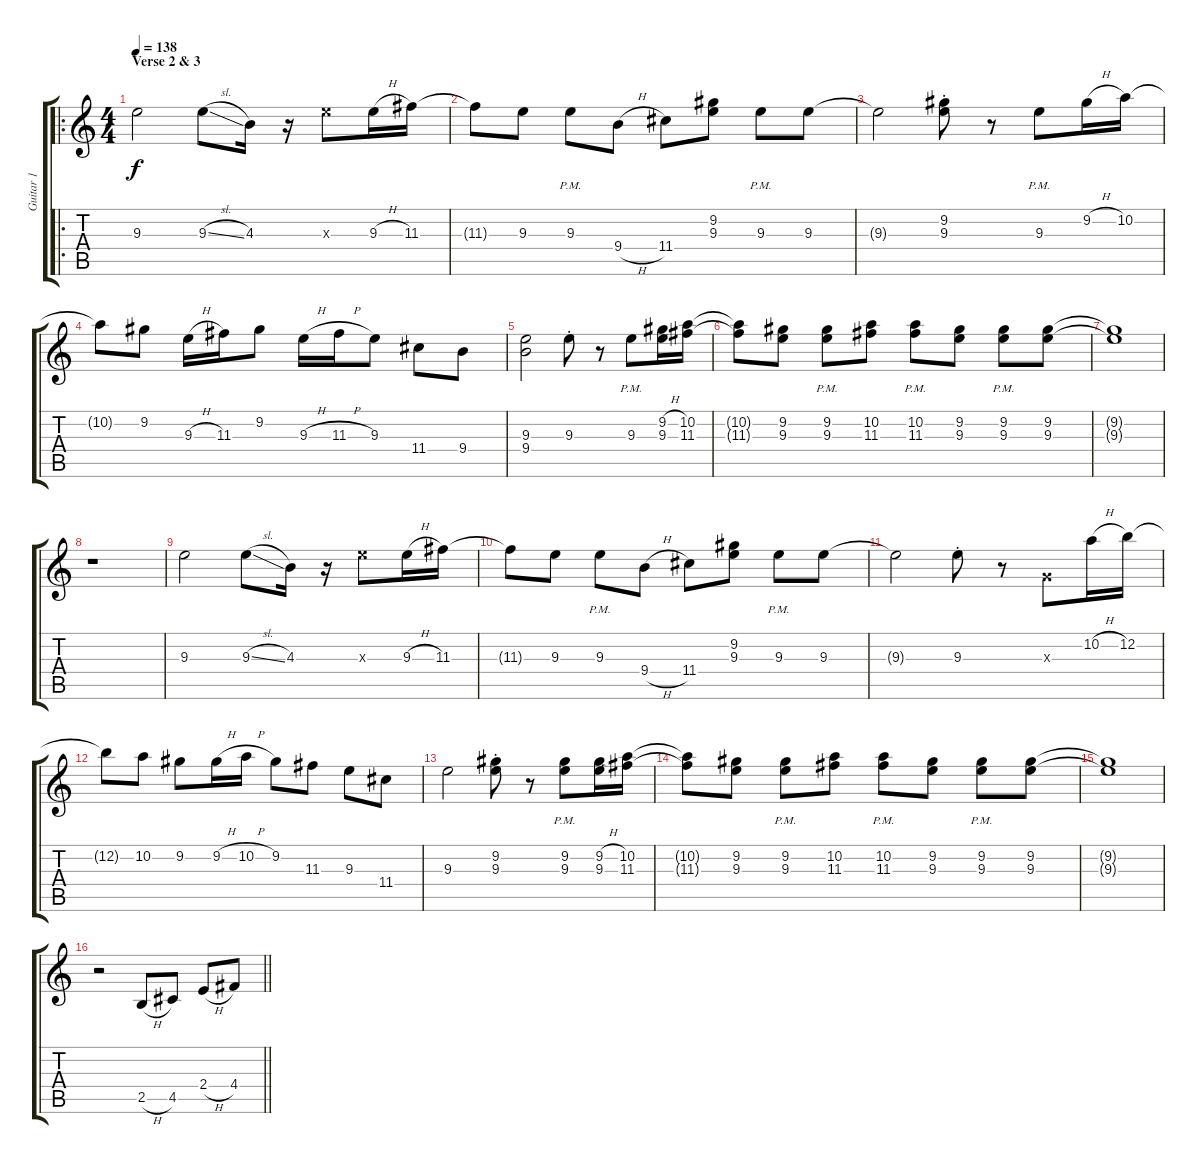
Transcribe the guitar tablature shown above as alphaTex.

\track ("Guitar 1" "Guitar 1") {instrument overdrivenguitar}
\staff {score tabs}
\tuning (E4 B3 G3 D3 A2 E2) {hide}
\ro
\ts (4 4)
\section ("" "Verse 2 & 3")
\tempo 138
\clef g2
\ks c
9.3.2{dy f} 9.3{sl}.8 4.3.16 r.16 9.3{x}.8 9.3{h}.16 11.3.16 |
11.3{t}.8 9.3.8 9.3{pm}.8 9.4{h}.8 11.4.8 (9.2 9.3).8 9.3{pm}.8 9.3.8 |
9.3{t}.2 (9.2{st} 9.3).8 r.8 9.3{pm}.8 9.2{h}.16 10.2.16 |
10.2{t}.8 9.2.8 9.3{h}.16 11.3.16 9.2.8 9.3{h}.16 11.3{h}.16 9.3.8 11.4.8 9.4.8 |
(9.3 9.4).2 9.3{st}.8 r.8 9.3{pm}.8 (9.2{h} 9.3{h}).16 (10.2 11.3).16 |
(10.2{t} 11.3{t}).8 (9.2 9.3).8 (9.2{pm} 9.3{pm}).8 (10.2 11.3).8 (10.2{pm} 11.3{pm}).8 (9.2 9.3).8 (9.2{pm} 9.3{pm}).8 (9.2 9.3).8 |
(9.2{t} 9.3{t}).1 |
r.1 |
9.3.2 9.3{sl}.8 4.3.16 r.16 9.3{x}.8 9.3{h}.16 11.3.16 |
11.3{t}.8 9.3.8 9.3{pm}.8 9.4{h}.8 11.4.8 (9.2 9.3).8 9.3{pm}.8 9.3.8 |
9.3{t}.2 9.3{st}.8 r.8 0.3{x}.8 10.2{h}.16 12.2.16 |
12.2{t}.8 10.2.8 9.2.8 9.2{h}.16 10.2{h}.16 9.2.8 11.3.8 9.3.8 11.4.8 |
9.3.2 (9.2{st} 9.3).8 r.8 (9.2{pm} 9.3{pm}).8 (9.2{h} 9.3{h}).16 (10.2 11.3).16 |
(10.2{t} 11.3{t}).8 (9.2 9.3).8 (9.2{pm} 9.3{pm}).8 (10.2 11.3).8 (10.2{pm} 11.3{pm}).8 (9.2 9.3).8 (9.2{pm} 9.3{pm}).8 (9.2 9.3).8 |
(9.2{t} 9.3{t}).1 |
\barLineRight lightlight
r.2 2.5{h}.8 4.5.8 2.4{h}.8 4.4.8
